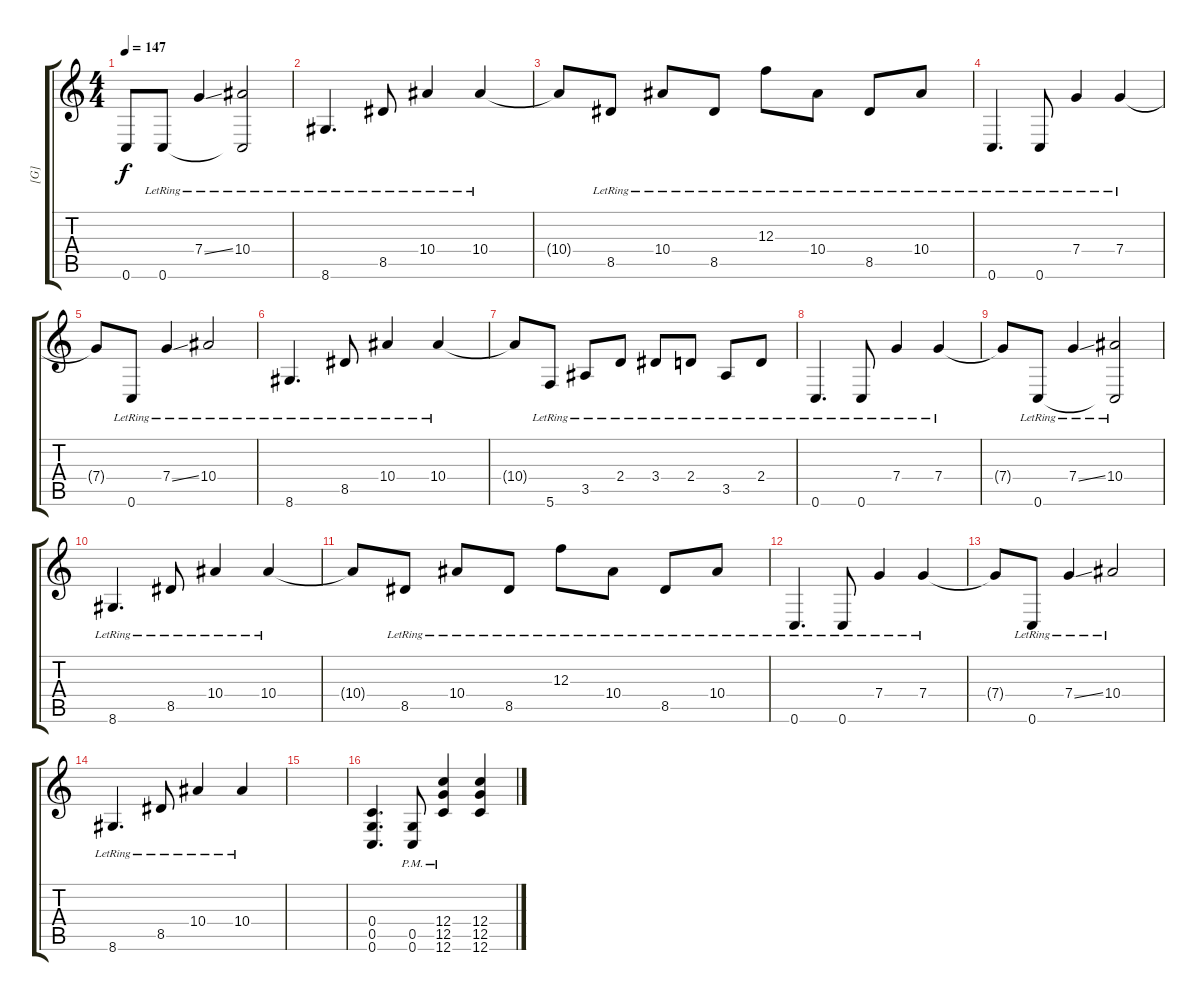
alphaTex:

\track ("[G]" "[G]") {instrument distortionguitar}
\staff {score tabs}
\tuning (D4 A3 F3 C3 G2 C2) {hide}
\ts (4 4)
\tempo 147
\clef g2
\ks c
0.6{t}.8{dy f} 0.6{lr}.8 7.4{ss lr}.4 (10.4{lr} 0.6{t}).2 |
8.6{lr}.4{d} 8.5{lr}.8 10.4{lr}.4 10.4{lr}.4 |
10.4{t}.8 8.5{lr}.8 10.4{lr}.8 8.5{lr}.8 12.3{lr}.8 10.4{lr}.8 8.5{lr}.8 10.4{lr}.8 |
0.6{lr}.4{d} 0.6{lr}.8 7.4{lr}.4 7.4{lr}.4 |
7.4{t}.8 0.6{lr}.8 7.4{ss lr}.4 10.4{lr}.2 |
8.6{lr}.4{d} 8.5{lr}.8 10.4{lr}.4 10.4{lr}.4 |
10.4{t}.8 5.6{lr}.8 3.5{lr}.8 2.4{lr}.8 3.4{lr}.8 2.4{lr}.8 3.5{lr}.8 2.4{lr}.8 |
0.6{lr}.4{d} 0.6{lr}.8 7.4{lr}.4 7.4{lr}.4 |
7.4{t}.8 0.6{lr}.8 7.4{ss lr}.4 (10.4{lr} 0.6{t}).2 |
8.6{lr}.4{d} 8.5{lr}.8 10.4{lr}.4 10.4{lr}.4 |
10.4{t}.8 8.5{lr}.8 10.4{lr}.8 8.5{lr}.8 12.3{lr}.8 10.4{lr}.8 8.5{lr}.8 10.4{lr}.8 |
0.6{lr}.4{d} 0.6{lr}.8 7.4{lr}.4 7.4{lr}.4 |
7.4{t}.8 0.6{lr}.8 7.4{ss lr}.4 10.4{lr}.2 |
8.6{lr}.4{d} 8.5{lr}.8 10.4{lr}.4 10.4{lr}.4 |
|
(0.4 0.5 0.6).4{d instrument distortionguitar} (0.5 0.6{pm}).8 (12.4 12.5 12.6{pm}).4 (12.4 12.5 12.6).4
